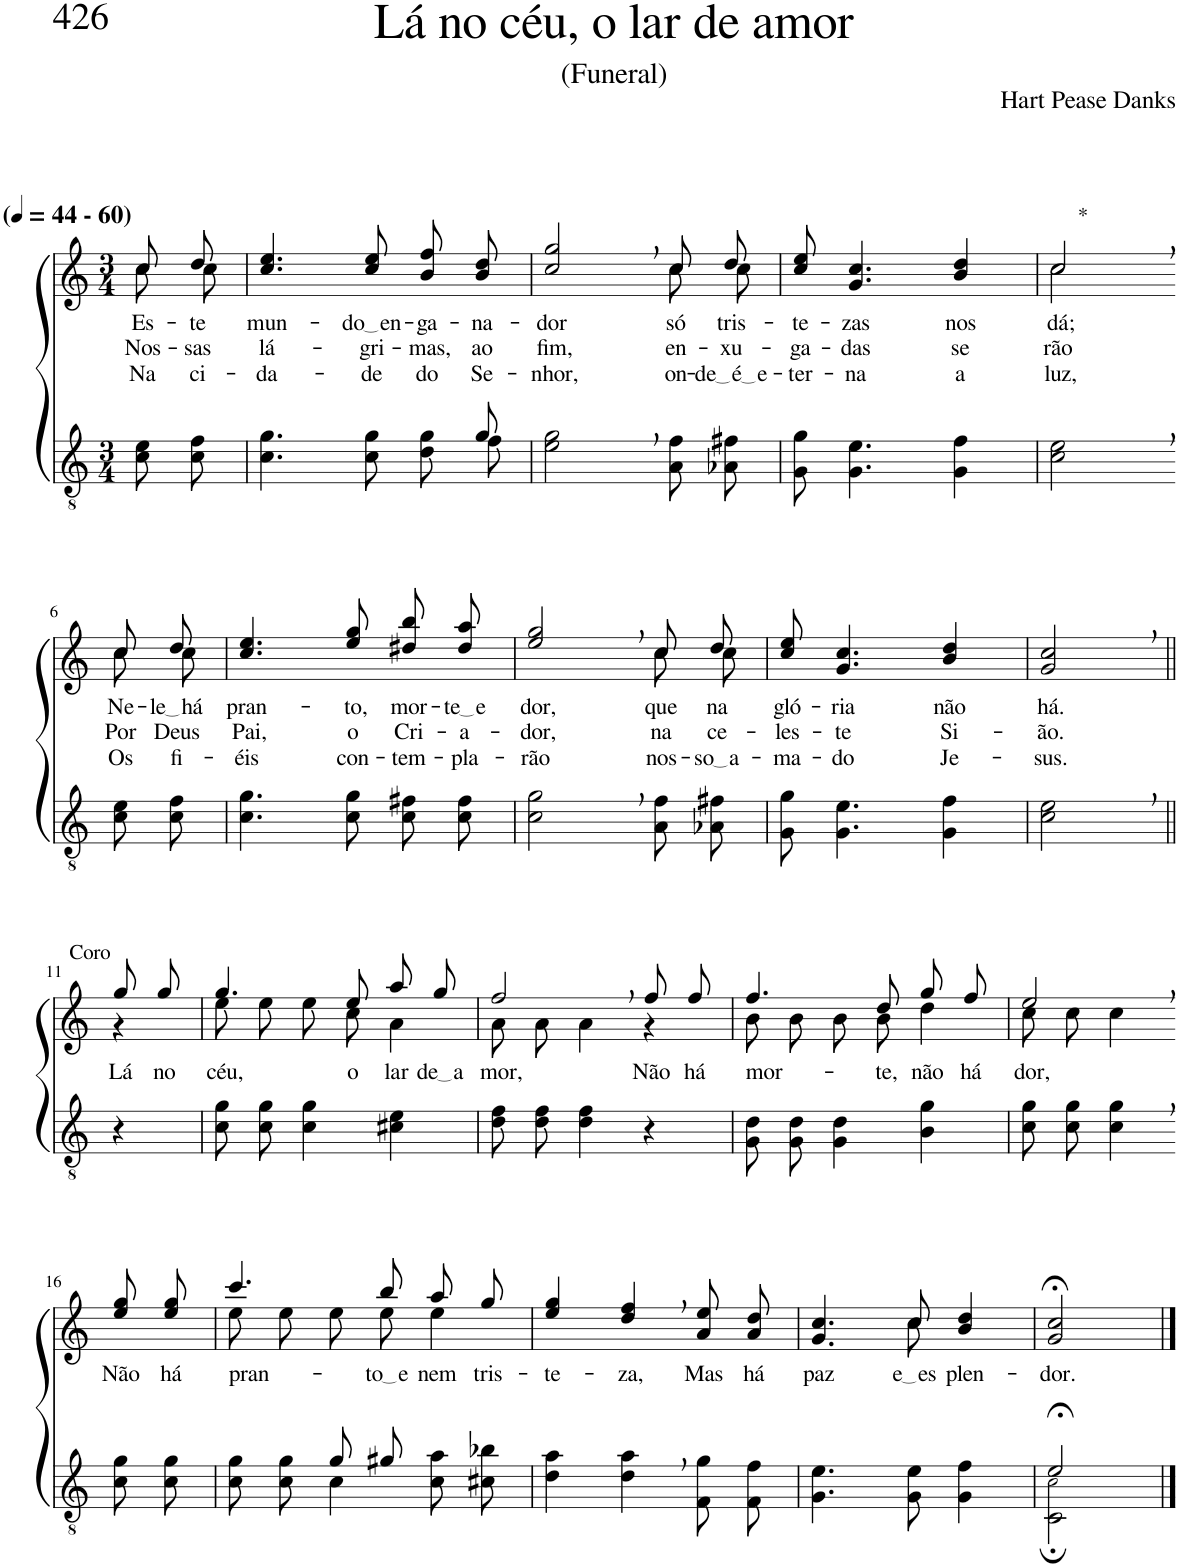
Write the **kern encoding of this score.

**kern	**kern	**text	**text	**text
*part2	*part1	*part1	*part1	*part1
*staff2	*staff1	*staff1	*staff1	*staff1
*I"Parte III e IV	*I"Parte I e II	*	*	*
*clefGv2	*clefG2	*	*	*
*Trd5c9	*Trd5c9	*	*	*
*k[]	*k[]	*	*	*
*M3/4	*M3/4	*	*	*
*MM44	*MM44	*	*	*
=1	=1	=1	=1	=1
*	*^	*	*	*
!	!LO:TX:a:B:t=(	!	!	!	!
!	!LO:TX:a:B:t=- 60)	!	!	!	!
!	!	!	!LO:LY:b	!LO:LY:b	!LO:LY:b
8c\ 8e\L	8cc/L	8cc\L	Es-	Nos-	Na
!	!	!	!LO:LY:b	!LO:LY:b	!LO:LY:b
8c\ 8f\J	8dd/J	8cc\J	-te	-sas	ci-
=2	=2	=2	=2	=2	=2
*^	*	*	*	*	*
!	!	!	!	!LO:LY:b	!LO:LY:b	!LO:LY:b
*	*	*v	*v	*	*	*
2ryy	4.c\ 4.g\	4.cc/ 4.ee/	mun-	lá-	-da-
!	!	!	!LO:LY:b	!LO:LY:b	!LO:LY:b
.	8c\ 8g\	8cc/ 8ee/	do en	-gri-	-de
!	!	!	!LO:LY:b	!LO:LY:b	!LO:LY:b
8ryy	8d\ 8g\L	8b\ 8ff\L	-ga-	-mas,	do
!	!	!	!LO:LY:b	!LO:LY:b	!LO:LY:b
8g/	8f\J	8b\ 8dd\J	-na-	ao	Se-
=3	=3	=3	=3	=3	=3
!	!	!	!LO:LY:b	!LO:LY:b	!LO:LY:b
*v	*v	*^	*	*	*
2e\, 2g\,	2cc/, 2gg/,	2ryy	-dor	fim,	-nhor,
!	!	!	!LO:LY:b	!LO:LY:b	!LO:LY:b
8A\ 8f\L	8cc/L	8cc\L	só	en-	on-
!	!	!	!LO:LY:b	!LO:LY:b	!LO:LY:b
8A-X\ 8f#X\J	8dd/J	8cc\J	tris-	-xu-	de é e
=4	=4	=4	=4	=4	=4
!	!	!	!LO:LY:b	!LO:LY:b	!LO:LY:b
*	*v	*v	*	*	*
8G\ 8g\	8cc/ 8ee/	-te-	-ga-	-ter-
!	!	!LO:LY:b	!LO:LY:b	!LO:LY:b
4.G\ 4.e\	4.g/ 4.cc/	-zas	-das	-na
!	!	!LO:LY:b	!LO:LY:b	!LO:LY:b
4G\ 4f\	4b/ 4dd/	nos	se-	a
=5	=5	=5	=5	=5
!	!LO:TX:a:t=*	!	!	!
!	!	!LO:LY:b	!	!
*	*^	*	*	*
!	!	!	!	!LO:LY:b	!LO:LY:b
2c\, 2e\,	2cc,/	2cc\	.	-rão	luz,
!!LO:LB:g=z	!!
=6-	=6-	=6-	=6-	=6-	=6-
!	!	!	!LO:LY:b	!LO:LY:b	!LO:LY:b
8c\ 8e\L	8cc/L	8cc\L	Ne-	Por	Os
!	!	!	!LO:LY:b	!LO:LY:b	!LO:LY:b
8c\ 8f\J	8dd/J	8cc\J	le há	Deus	fi-
=7	=7	=7	=7	=7	=7
!	!	!	!LO:LY:b	!LO:LY:b	!LO:LY:b
*	*v	*v	*	*	*
4.c\ 4.g\	4.cc/ 4.ee/	pran-	Pai,	-éis
!	!	!LO:LY:b	!LO:LY:b	!LO:LY:b
8c\ 8g\	8ee/ 8gg/	-to,	o	con-
!	!	!LO:LY:b	!LO:LY:b	!LO:LY:b
8c\ 8f#X\L	8dd#X\ 8bb\L	mor-	Cri-	-tem-
!	!	!LO:LY:b	!LO:LY:b	!LO:LY:b
8c\ 8f#\J	8dd#\ 8aa\J	te e	-a-	-pla-
=8	=8	=8	=8	=8
!	!	!LO:LY:b	!LO:LY:b	!LO:LY:b
*	*^	*	*	*
2c\, 2g\,	2ee/, 2gg/,	2ryy	dor,	-dor,	-rão
!	!	!	!LO:LY:b	!LO:LY:b	!LO:LY:b
8A\ 8f\L	8cc/L	8cc\L	que	na	nos-
!	!	!	!LO:LY:b	!LO:LY:b	!LO:LY:b
8A-X\ 8f#X\J	8dd/J	8cc\J	na	ce-	so a
=9	=9	=9	=9	=9	=9
!	!	!	!LO:LY:b	!LO:LY:b	!LO:LY:b
*	*v	*v	*	*	*
8G\ 8g\	8cc/ 8ee/	gló-	-les-	-ma-
!	!	!LO:LY:b	!LO:LY:b	!LO:LY:b
4.G\ 4.e\	4.g/ 4.cc/	-ria	-te	-do
!	!	!LO:LY:b	!LO:LY:b	!LO:LY:b
4G\ 4f\	4b/ 4dd/	não	Si-	Je-
=10	=10	=10	=10	=10
!	!	!LO:LY:b	!LO:LY:b	!LO:LY:b
2c\, 2e\,	2g/, 2cc/,	há.	-ão.	-sus.
!!LO:LB:g=z
=11||	=11||	=11||	=11||	=11||
!	!LO:TX:a:t=Coro	!	!	!
!	!	!LO:LY:b	!	!
*	*^	*	*	*
4r	8gg/L	4r	Lá	.	.
!	!	!	!LO:LY:b	!	!
.	8gg/J	.	no	.	.
=12	=12	=12	=12	=12	=12
!	!	!	!LO:LY:b	!	!
8c\ 8g\L	4.gg/	8ee\L	céu,	.	.
8c\ 8g\J	.	8ee\J	.	.	.
4c\ 4g\	.	8ee\L	.	.	.
!	!	!	!LO:LY:b	!	!
.	8ee/	8cc\J	o	.	.
!	!	!	!LO:LY:b	!	!
4c#X\ 4e\	8aa/L	4a\	lar	.	.
!	!	!	!LO:LY:b	!	!
.	8gg/J	.	de a	.	.
=13	=13	=13	=13	=13	=13
!	!	!	!LO:LY:b	!	!
8d\ 8f\L	2ff,/	8a\L	-mor,	.	.
8d\ 8f\J	.	8a\J	.	.	.
4d\ 4f\	.	4a\	.	.	.
!	!	!	!LO:LY:b	!	!
4r	8ff/L	4r	Não	.	.
!	!	!	!LO:LY:b	!	!
.	8ff/J	.	há	.	.
=14	=14	=14	=14	=14	=14
!	!	!	!LO:LY:b	!	!
8G\ 8d\L	4.ff/	8b\L	mor-	.	.
8G\ 8d\J	.	8b\J	.	.	.
4G\ 4d\	.	8b\L	.	.	.
!	!	!	!LO:LY:b	!	!
.	8dd/	8b\J	te,	.	.
!	!	!	!LO:LY:b	!	!
4B\ 4g\	8gg/L	4dd\	-não	.	.
!	!	!	!LO:LY:b	!	!
.	8ff/J	.	há	.	.
=15	=15	=15	=15	=15	=15
!	!	!	!LO:LY:b	!	!
8c\ 8g\L	2ee,/	8cc\L	dor,	.	.
8c\ 8g\J	.	8cc\J	.	.	.
4c\, 4g\,	.	4cc\	.	.	.
!!LO:LB:g=z
=16-	=16-	=16-	=16-	=16-	=16-
!	!	!	!LO:LY:b	!	!
*	*v	*v	*	*	*
8c\ 8g\L	8ee\ 8gg\L	Não	.	.
!	!	!LO:LY:b	!	!
8c\ 8g\J	8ee\ 8gg\J	há	.	.
=17	=17	=17	=17	=17
*^	*^	*	*	*
!	!	!	!	!LO:LY:b	!	!
4ryy	8c\ 8g\L	4.ccc/	8ee\L	pran-	.	.
.	8c\ 8g\J	.	8ee\J	.	.	.
8g/L	4c\	.	8ee\L	.	.	.
!	!	!	!	!LO:LY:b	!	!
8g#X/J	.	8bb/	8ee\J	to e	.	.
!	!	!	!	!LO:LY:b	!	!
4ryy	8c\ 8a\L	8aa/L	4ee\	nem	.	.
!	!	!	!	!LO:LY:b	!	!
.	8c#X\ 8b-X\J	8gg/J	.	tris-	.	.
*	*	*v	*v	*	*	*
=18	=18	=18	=18	=18	=18
!	!	!	!LO:LY:b	!	!
*v	*v	*	*	*	*
4d\ 4a\	4ee/ 4gg/	-te-	.	.
!	!	!LO:LY:b	!	!
4d\, 4a\,	4dd/, 4ff/,	-za,	.	.
!	!	!LO:LY:b	!	!
8F\ 8g\L	8a\ 8ee\L	Mas	.	.
!	!	!LO:LY:b	!	!
8F\ 8f\J	8a\ 8dd\J	há	.	.
=19	=19	=19	=19	=19
*	*^	*	*	*
!	!	!	!LO:LY:b	!	!
4.G\ 4.e\	4.ryy	4.g/ 4.cc/	paz	.	.
!	!	!	!LO:LY:b	!	!
8G\ 8e\	8cc\	8cc/	e es	.	.
!	!	!	!LO:LY:b	!	!
4G\ 4f\	4ryy	4b/ 4dd/	-plen-	.	.
=20	=20	=20	=20	=20	=20
*^	*	*	*	*	*
!	!	!	!	!LO:LY:b	!	!
*	*	*v	*v	*	*	*
2e;</	2C\; 2c!\;	2g/;< 2cc/;<	-dor.	.	.
*v	*v	*	*	*	*
==	==	==	==	==
*-	*-	*-	*-	*-
